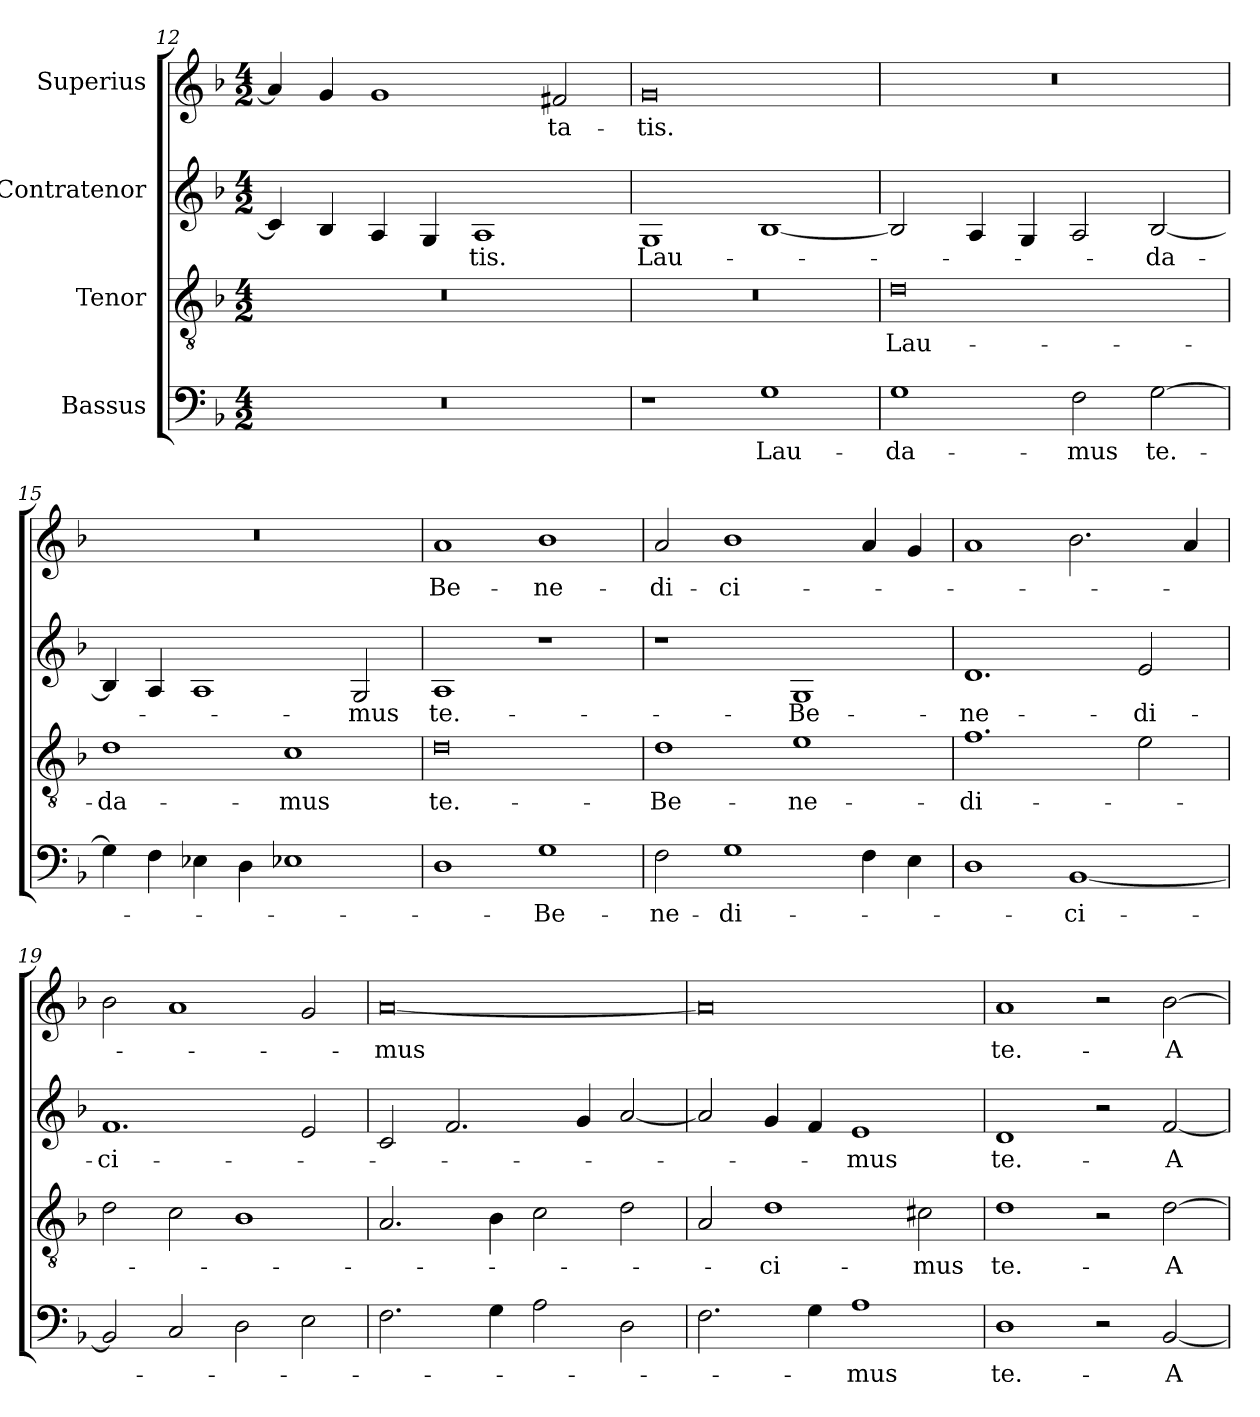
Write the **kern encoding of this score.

**kern	**text	**kern	**text	**kern	**text	**kern	**text
*part4	*part4	*part3	*part3	*part2	*part2	*part1	*part1
*staff4	*staff4	*staff3	*staff3	*staff2	*staff2	*staff1	*staff1
*I"Bassus	*	*I"Tenor	*	*I"Contratenor	*	*I"Superius	*
*clefF4	*	*clefGv2	*	*clefG2	*	*clefG2	*
*k[b-]	*	*k[b-]	*	*k[b-]	*	*k[b-]	*
*M4/2	*	*M4/2	*	*M4/2	*	*M4/2	*
=12	=12	=12	=12	=12	=12	=12	=12
0r	.	0r	.	4c/]	.	4a/]	.
.	.	.	.	4B-/	.	4g/	.
.	.	.	.	4A/	.	1g/	.
.	.	.	.	4G/	.	.	.
.	.	.	.	1A/	-tis.	.	.
.	.	.	.	.	.	2f#X/	-ta-
=13	=13	=13	=13	=13	=13	=13	=13
1r	.	0r	.	1G/	Lau-	0g/	-tis.
1G\	Lau-	.	.	[1B-/	.	.	.
=14	=14	=14	=14	=14	=14	=14	=14
1G\	-da-	0d\	Lau-	2B-/]	.	0r	.
.	.	.	.	4A/	.	.	.
.	.	.	.	4G/	.	.	.
2F\	-mus	.	.	2A/	.	.	.
[2G\	te.-	.	.	[2B-/	-da-	.	.
=15	=15	=15	=15	=15	=15	=15	=15
4G\]	.	1d\	-da-	4B-/]	.	0r	.
4F\	.	.	.	4A/	.	.	.
4E-X\	.	.	.	1A/	.	.	.
4D\	.	.	.	.	.	.	.
1E-X\	.	1c\	-mus	.	.	.	.
.	.	.	.	2G/	-mus	.	.
=16	=16	=16	=16	=16	=16	=16	=16
1D\	.	0d\	te.-	1A/	te.-	1a/	Be-
1G\	Be-	.	.	1r	.	1b-\	-ne-
=17	=17	=17	=17	=17	=17	=17	=17
2F\	-ne-	1d\	Be-	1r	.	2a/	-di-
1G\	-di-	.	.	.	.	1b-\	-ci-
.	.	1e\	-ne-	1G/	Be-	.	.
4F\	.	.	.	.	.	4a/	.
4E\	.	.	.	.	.	4g/	.
=18	=18	=18	=18	=18	=18	=18	=18
1D\	.	1.f\	-di-	1.d/	-ne-	1a/	.
[1BB-/	-ci-	.	.	.	.	2.b-\	.
.	.	2e\	.	2e/	-di-	.	.
.	.	.	.	.	.	4a/	.
=19	=19	=19	=19	=19	=19	=19	=19
2BB-/]	.	2d\	.	1.f/	-ci-	2b-\	.
2C/	.	2c\	.	.	.	1a/	.
2D\	.	1B-\	.	.	.	.	.
2E\	.	.	.	2e/	.	2g/	.
=20	=20	=20	=20	=20	=20	=20	=20
2.F\	.	2.A/	.	2c/	.	[0a/	-mus
.	.	.	.	2.f/	.	.	.
4G\	.	4B-\	.	.	.	.	.
2A\	.	2c\	.	.	.	.	.
.	.	.	.	4g/	.	.	.
2D\	.	2d\	.	[2a/	.	.	.
=21	=21	=21	=21	=21	=21	=21	=21
2.F\	.	2A/	.	2a/]	.	0a/]	.
.	.	1d\	-ci-	4g/	.	.	.
4G\	.	.	.	4f/	.	.	.
1A\	-mus	.	.	1e/	-mus	.	.
.	.	2c#X\	-mus	.	.	.	.
=22	=22	=22	=22	=22	=22	=22	=22
1D\	te.-	1d\	te.-	1d/	te.-	1a/	te.-
2r	.	2r	.	2r	.	2r	.
[2BB-/	A-	[2d\	A-	[2f/	A-	[2b-\	A-
=	=	=	=	=	=	=	=
*-	*-	*-	*-	*-	*-	*-	*-
